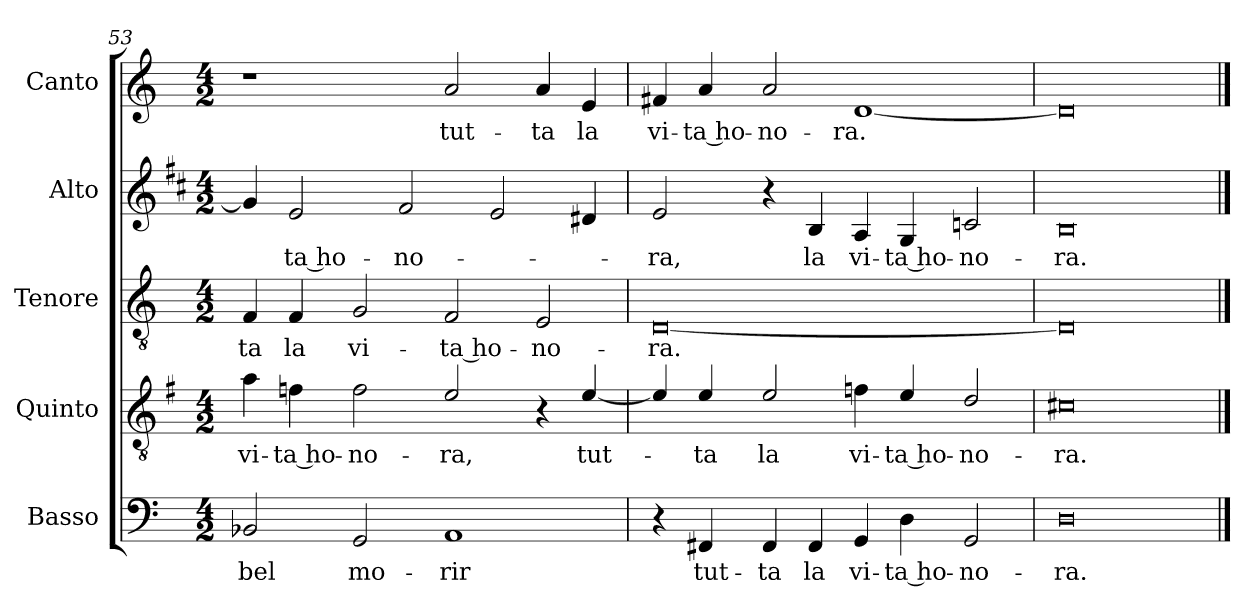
**kern	**text	**kern	**text	**kern	**text	**kern	**text	**kern	**text
*part5	*part5	*part4	*part4	*part3	*part3	*part2	*part2	*part1	*part1
*staff5	*staff5	*staff4	*staff4	*staff3	*staff3	*staff2	*staff2	*staff1	*staff1
*I"Basso	*	*I"Quinto	*	*I"Tenore	*	*I"Alto	*	*I"Canto	*
*I'B	*	*	*	*I'T	*	*I'A	*	*I'C	*
*clefF4	*	*clefGv2	*	*clefGv2	*	*clefG2	*	*clefG2	*
*	*	*ITrd4c7	*	*	*	*ITrd1c2	*	*	*
*k[]	*	*k[]	*	*k[]	*	*k[]	*	*k[]	*
*C:	*	*C:	*	*C:	*	*C:	*	*C:	*
*M4/2	*	*M4/2	*	*M4/2	*	*M4/2	*	*M4/2	*
=53	=53	=53	=53	=53	=53	=53	=53	=53	=53
!	!LO:LY:b	!	!LO:LY:b	!	!LO:LY:b	!	!	!	!
2BB-X/	bel	4d\	vi-	4F/	-ta	4f/]	.	1r	.
!	!	!	!LO:LY:b	!	!LO:LY:b	!	!LO:LY:b	!	!
.	.	4B-X\	-ta ho-	4F/	la	2d/	-ta ho-	.	.
!	!LO:LY:b	!	!LO:LY:b	!	!LO:LY:b	!	!	!	!
2GG/	mo-	2B-\	-no-	2G/	vi-	.	.	.	.
!	!	!	!	!	!	!	!LO:LY:b	!	!
.	.	.	.	.	.	2e/	-no-	.	.
!	!LO:LY:b	!	!LO:LY:b	!	!LO:LY:b	!	!	!	!LO:LY:b
1AA	-rir	2A/	-ra,	2F/	-ta ho-	.	.	2a/	tut-
.	.	.	.	.	.	2d/	.	.	.
!	!	!	!	!	!LO:LY:b	!	!	!	!LO:LY:b
.	.	4r	.	2E/	-no-	.	.	4a/	-ta
!	!	!	!LO:LY:b	!	!	!	!	!	!LO:LY:b
.	.	[4A/	tut-	.	.	4c#X/	.	4e/	la
=54	=54	=54	=54	=54	=54	=54	=54	=54	=54
!	!	!	!	!	!LO:LY:b	!	!LO:LY:b	!	!LO:LY:b
4r	.	4A/]	.	[0D	-ra.	2d/	-ra,	4f#X/	vi-
!	!LO:LY:b	!	!LO:LY:b	!	!	!	!	!	!LO:LY:b
4FF#X/	tut-	4A/	-ta	.	.	.	.	4a/	-ta ho-
!	!LO:LY:b	!	!LO:LY:b	!	!	!	!	!	!LO:LY:b
4FF#/	-ta	2A/	la	.	.	4r	.	2a/	-no-
!	!LO:LY:b	!	!	!	!	!	!LO:LY:b	!	!
4FF#/	la	.	.	.	.	4A/	la	.	.
!	!LO:LY:b	!	!LO:LY:b	!	!	!	!LO:LY:b	!	!LO:LY:b
4GG/	vi-	4B-X\	vi-	.	.	4G/	vi-	[1d	-ra.
!	!LO:LY:b	!	!LO:LY:b	!	!	!	!LO:LY:b	!	!
4D\	-ta ho-	4A/	-ta ho-	.	.	4F/	-ta ho-	.	.
!	!LO:LY:b	!	!LO:LY:b	!	!	!	!LO:LY:b	!	!
2GG/	-no-	2G/	-no-	.	.	2B-X/	-no-	.	.
=55	=55	=55	=55	=55	=55	=55	=55	=55	=55
!	!LO:LY:b	!	!LO:LY:b	!	!	!	!LO:LY:b	!	!
0D	-ra.	0F#X	-ra.	0D]	.	0A	-ra.	0d]	.
==	==	==	==	==	==	==	==	==	==
*-	*-	*-	*-	*-	*-	*-	*-	*-	*-
